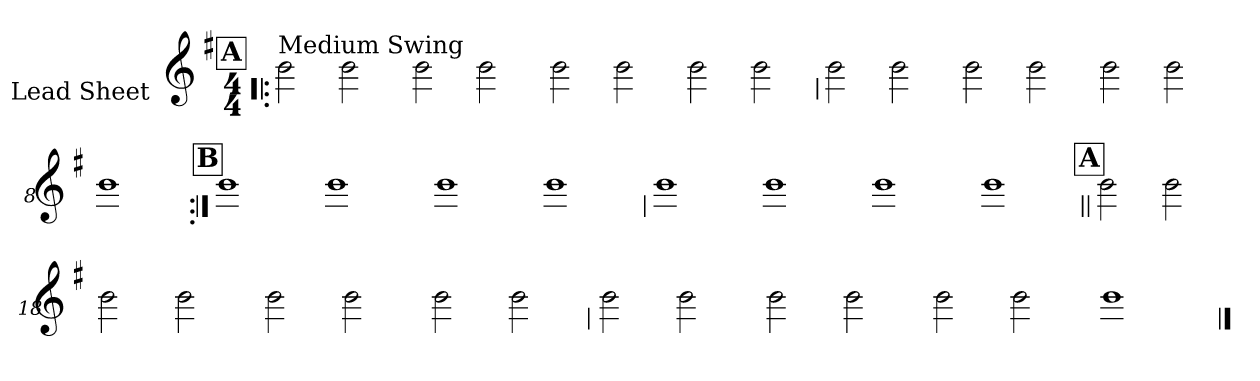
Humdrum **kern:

**kern
*part1
*staff1
*I"Lead Sheet
*stria0
*clefG2
*k[f#]
*G:
*M4/4
!!LO:REH:place=s1:a:t=A
=1!|:
!LO:TX:a:t=Medium Swing
2b
2b
=2-
2b
2b
=3-
2b
2b
=4-
2b
2b
!!LO:LB:g=z
=5
2b
2b
=6-
2b
2b
=7-
2b
2b
=8-
1b
!!LO:LB:g=z
!!LO:REH:place=s1:a:t=B
=9:|!
1b
=10-
1b
=11-
1b
=12-
1b
!!LO:LB:g=z
=13
1b
=14-
1b
=15-
1b
=16-
1b
!!LO:LB:g=z
!!LO:REH:place=s1:a:t=A
=17||
2b
2b
=18-
2b
2b
=19-
2b
2b
=20-
2b
2b
!!LO:LB:g=z
=21
2b
2b
=22-
2b
2b
=23-
2b
2b
=24-
1b
==
*-
